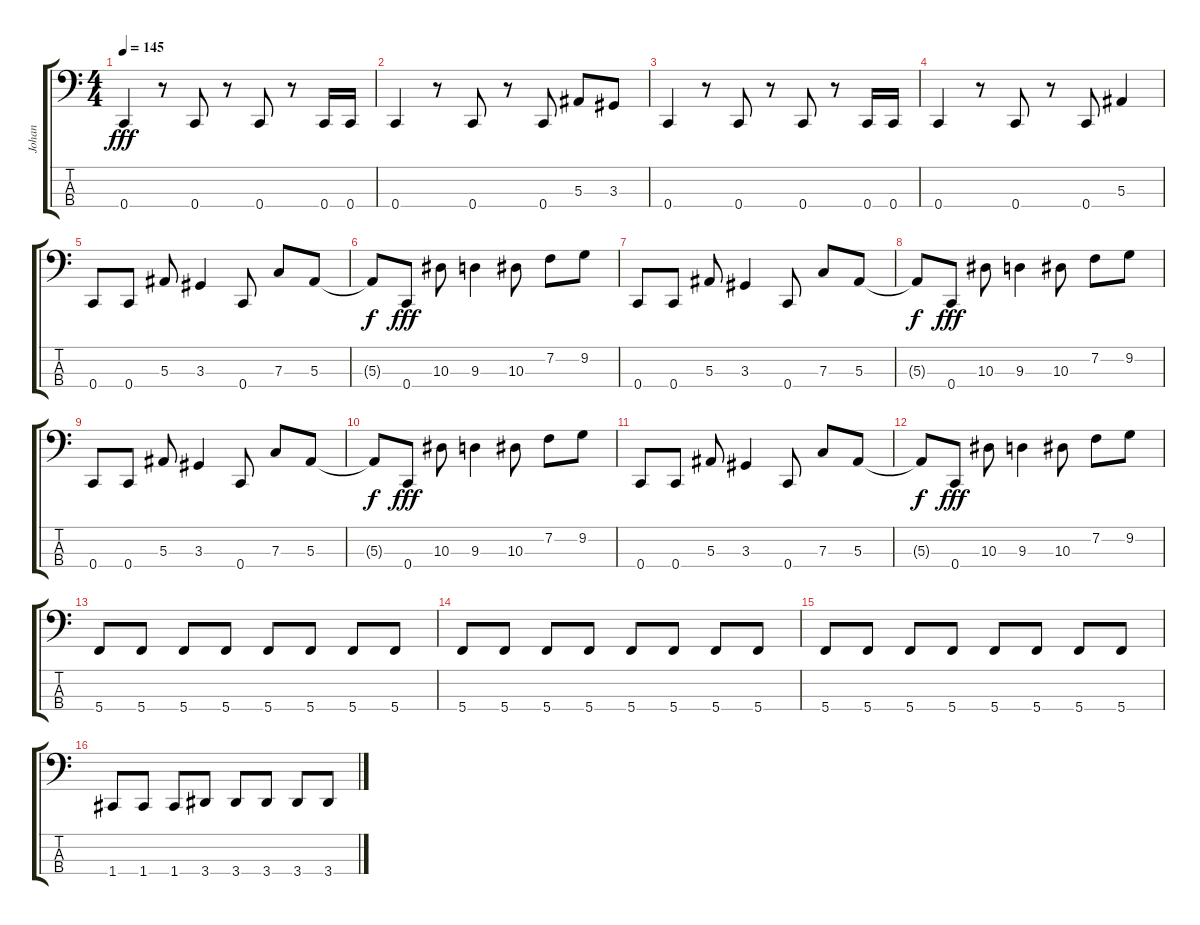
\track ("Johan" "Johan") {instrument electricbasspick}
\staff {score tabs}
\tuning (Eb2 Bb1 F1 C1) {hide}
\ts (4 4)
\tempo 145
\clef f4
\ks c
0.4.4{dy fff} r.8 0.4.8 r.8 0.4.8 r.8 0.4.16 0.4.16 |
0.4.4 r.8 0.4.8 r.8 0.4.8 5.3.8 3.3.8 |
0.4.4 r.8 0.4.8 r.8 0.4.8 r.8 0.4.16 0.4.16 |
0.4.4 r.8 0.4.8 r.8 0.4.8 5.3.4 |
0.4.8 0.4.8 5.3.8 3.3.4 0.4.8 7.3.8 5.3.8 |
5.3{t}.8{dy f} 0.4.8{dy fff} 10.3.8 9.3.4 10.3.8 7.2.8 9.2.8 |
0.4.8 0.4.8 5.3.8 3.3.4 0.4.8 7.3.8 5.3.8 |
5.3{t}.8{dy f} 0.4.8{dy fff} 10.3.8 9.3.4 10.3.8 7.2.8 9.2.8 |
0.4.8 0.4.8 5.3.8 3.3.4 0.4.8 7.3.8 5.3.8 |
5.3{t}.8{dy f} 0.4.8{dy fff} 10.3.8 9.3.4 10.3.8 7.2.8 9.2.8 |
0.4.8 0.4.8 5.3.8 3.3.4 0.4.8 7.3.8 5.3.8 |
5.3{t}.8{dy f} 0.4.8{dy fff} 10.3.8 9.3.4 10.3.8 7.2.8 9.2.8 |
5.4.8 5.4.8 5.4.8 5.4.8 5.4.8 5.4.8 5.4.8 5.4.8 |
5.4.8 5.4.8 5.4.8 5.4.8 5.4.8 5.4.8 5.4.8 5.4.8 |
5.4.8 5.4.8 5.4.8 5.4.8 5.4.8 5.4.8 5.4.8 5.4.8 |
1.4.8 1.4.8 1.4.8 3.4.8 3.4.8 3.4.8 3.4.8 3.4.8
